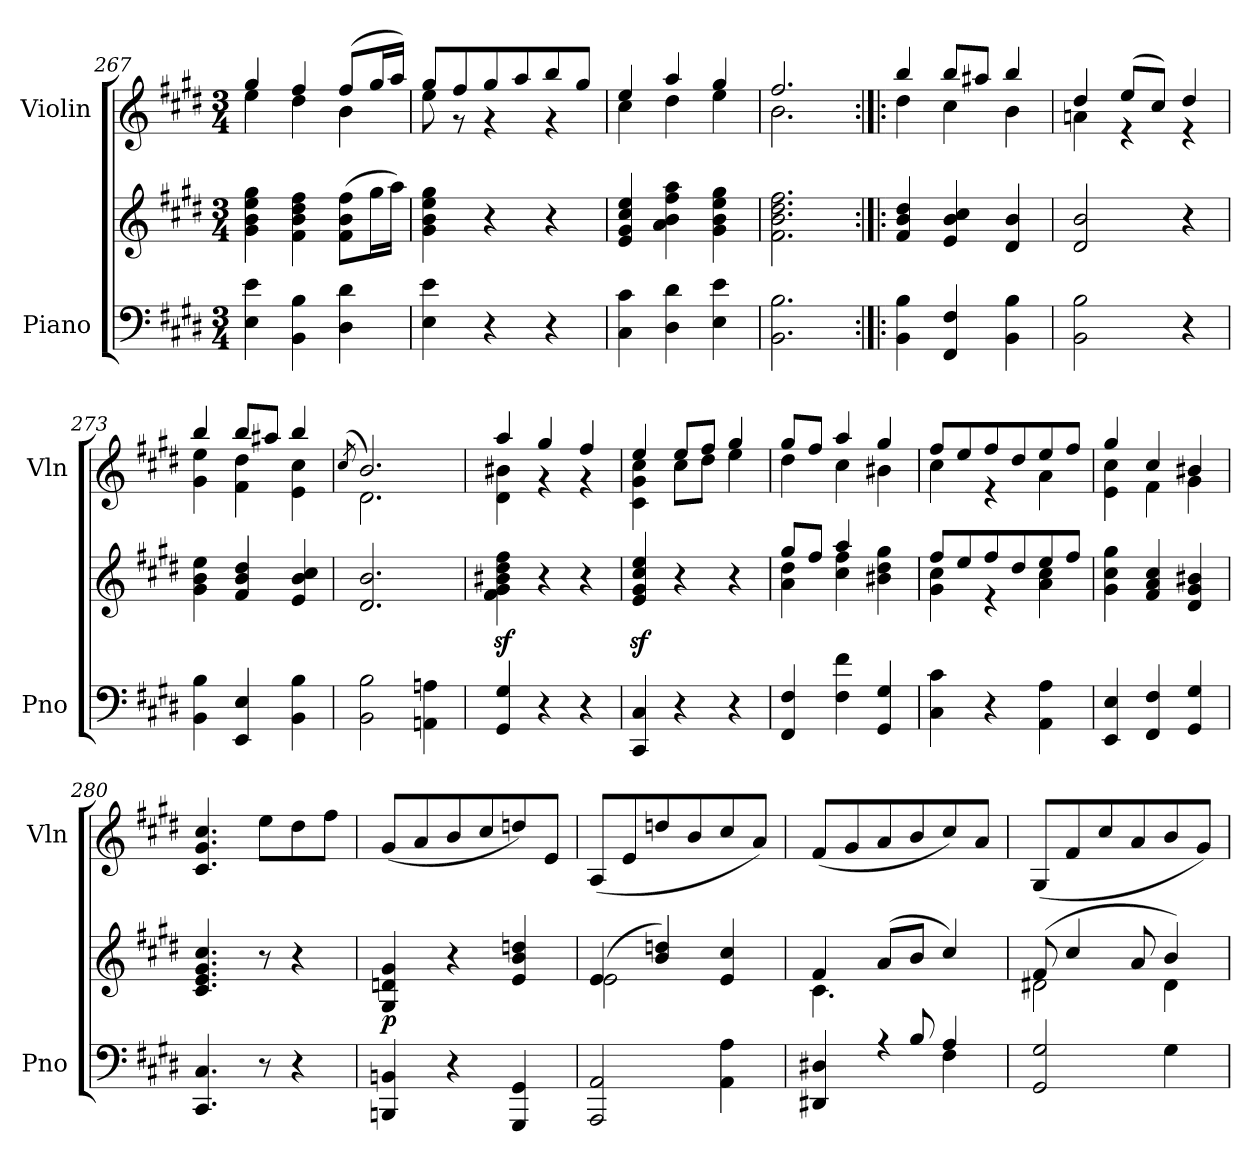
**kern	**kern	**dynam	**kern
*part2	*part2	*part2	*part1
*staff3	*staff2	*staff2/3	*staff1
*I"Piano	*	*	*I"Violin
*I'Pno	*	*	*I'Vln
*clefF4	*clefG2	*	*clefG2
*k[f#c#g#d#]	*k[f#c#g#d#]	*	*k[f#c#g#d#]
*M3/4	*M3/4	*	*M3/4
=267	=267	=267	=267
*	*	*	*^
4E\ 4e\	4g#\ 4b\ 4ee\ 4gg#\	.	4gg#/	4ee\
4BB\ 4B\	4f#\ 4b\ 4dd#\ 4ff#\	.	4ff#/	4dd#\
4D#\ 4d#\	(8f#\ 8b\ 8ff#\L	.	(8ff#/L	4b\
.	16gg#\L	.	16gg#/L	.
.	16aa\JJ)	.	16aa/JJ)	.
=268	=268	=268	=268	=268
4E\ 4e\	4g#\ 4b\ 4ee\ 4gg#\	.	8gg#/L	8ee\
.	.	.	8ff#/	8r
4r	4r	.	8gg#/	4r
.	.	.	8aa/	.
4r	4r	.	8bb/	4r
.	.	.	8gg#/J	.
=269	=269	=269	=269	=269
4C#\ 4c#\	4e/ 4g#/ 4cc#/ 4ee/	.	4ee/	4cc#\
4D#\ 4d#\	4a\ 4b\ 4ff#\ 4aa\	.	4aa/	4dd#\
4E\ 4e\	4g#\ 4b\ 4ee\ 4gg#\	.	4gg#/	4ee\
=270	=270	=270	=270	=270
2.BB\ 2.B\	2.f#\ 2.b\ 2.dd#\ 2.ff#\	.	2.ff#/	2.b\
!!LO:LB:g=z	!!
=271:|!|:	=271:|!|:	=271:|!|:	=271:|!|:	=271:|!|:
4BB\ 4B\	4f#/ 4b/ 4dd#/	.	4bb/	4dd#\
4FF#/ 4F#/	4e/ 4b/ 4cc#/	.	8bb/L	4cc#\
.	.	.	8aa#X/J	.
4BB\ 4B\	4d#/ 4b/	.	4bb/	4b\
=272	=272	=272	=272	=272
2BB\ 2B\	2d#/ 2b/	.	4dd#/	4an\
.	.	.	(8ee/L	4r
.	.	.	8cc#/J)	.
4r	4r	.	4dd#/	4r
=273	=273	=273	=273	=273
4BB\ 4B\	4g#\ 4b\ 4ee\	.	4bb/	4g#\ 4ee\
4EE/ 4E/	4f#/ 4b/ 4dd#/	.	8bb/L	4f#\ 4dd#\
.	.	.	8aa#X/J	.
4BB\ 4B\	4e/ 4b/ 4cc#/	.	4bb/	4e\ 4cc#\
=274	=274	=274	=274	=274
.	.	.	(8qcc#/	.
2BB\ 2B\	2.d#/ 2.b/	.	2.b/)	2.d#\
4AAn\ 4An\	.	.	.	.
=275	=275	=275	=275	=275
4GG#/ 4G#/	4f#\z< 4g#\z< 4b#X\z< 4dd#\z< 4ff#\z<	.	4aa/	4d#\ 4b#X\
4r	4r	.	4gg#/	4r
4r	4r	.	4ff#/	4r
=276	=276	=276	=276	=276
4CC#/ 4C#/	4e/z< 4g#/z< 4cc#/z< 4ee/z<	.	4ee/	4c#\ 4g#\ 4cc#\
4r	4r	.	8ee/L	8cc#\L
.	.	.	8ff#/J	8dd#\J
4r	4r	.	4gg#/	4ee\
=277	=277	=277	=277	=277
*	*^	*	*	*
4FF#/ 4F#/	8gg#/L	4a\ 4dd#\	.	8gg#/L	4dd#\
.	8ff#/J	.	.	8ff#/J	.
4F#\ 4f#\	4aa/	4cc#\ 4ff#\	.	4aa/	4cc#\
4GG#/ 4G#/	4b#X\ 4dd#\ 4gg#\	4ryy	.	4gg#/	4b#X\
=278	=278	=278	=278	=278	=278
4C#\ 4c#\	8ff#/L	4g#\ 4cc#\	.	8ff#/L	4cc#\
.	8ee/	.	.	8ee/	.
4r	8ff#/	4r	.	8ff#/	4r
.	8dd#/	.	.	8dd#/	.
4AA\ 4A\	8ee/	4a\ 4cc#\	.	8ee/	4a\
.	8ff#/J	.	.	8ff#/J	.
*	*v	*v	*	*	*
=279	=279	=279	=279	=279
4EE/ 4E/	4g#\ 4cc#\ 4gg#\	.	4gg#/	4e\ 4cc#\
4FF#/ 4F#/	4f#/ 4a/ 4cc#/	.	4cc#/	4f#\
4GG#/ 4G#/	4d#/ 4g#/ 4b#X/	.	4b#X/	4g#\
*	*	*	*v	*v
!!LO:LB:g=z
=280	=280	=280	=280
4.CC#/ 4.C#/	4.c#/ 4.e/ 4.g#/ 4.cc#/	.	4.c#/ 4.g#/ 4.cc#/
8r	8r	.	8ee\L
4r	4r	.	8dd#\
.	.	.	8ff#\J
=281	=281	=281	=281
!	!	!LO:DY:b	!
4BBBn/ 4BBn/	4G#/ 4dn/ 4g#/	p	(8g#/L
.	.	.	8a/
4r	4r	.	8b/
.	.	.	8cc#/
4GGG#/ 4GG#/	4e/ 4b/ 4ddn/	.	8ddn/)
.	.	.	8e/J
=282	=282	=282	=282
*	*^	*	*
2AAA/ 2AA/	(4e/	2e\	.	(8A/L
.	.	.	.	8e/
.	4b/ 4ddn/)	.	.	8ddn/
.	.	.	.	8b/
4AA\ 4A\	4e/ 4cc#/	4ryy	.	8cc#/
.	.	.	.	8a/J)
=283	=283	=283	=283	=283
*^	*	*	*	*
4DD#X/ 4D#X/	4rCCyy	4f#/	4.c#\	.	(8f#/L
.	.	.	.	.	8g#/
8rFyy	4rA	(8a/L	.	.	8a/
8B/	.	8b/J	8ryy	.	8b/
4A/	4F#\	4cc#/)	4ryy	.	8cc#/)
.	.	.	.	.	8a/J
*v	*v	*	*	*	*
=284	=284	=284	=284	=284
2GG#/ 2G#/	(8f#/	2d#X\	.	(8G#/L
.	4cc#/	.	.	8f#/
.	.	.	.	8cc#/
.	8a/	.	.	8a/
4G#\	4b/)	4d#\	.	8b/
.	.	.	.	8g#/J)
*	*v	*v	*	*
=	=	=	=
*-	*-	*-	*-
